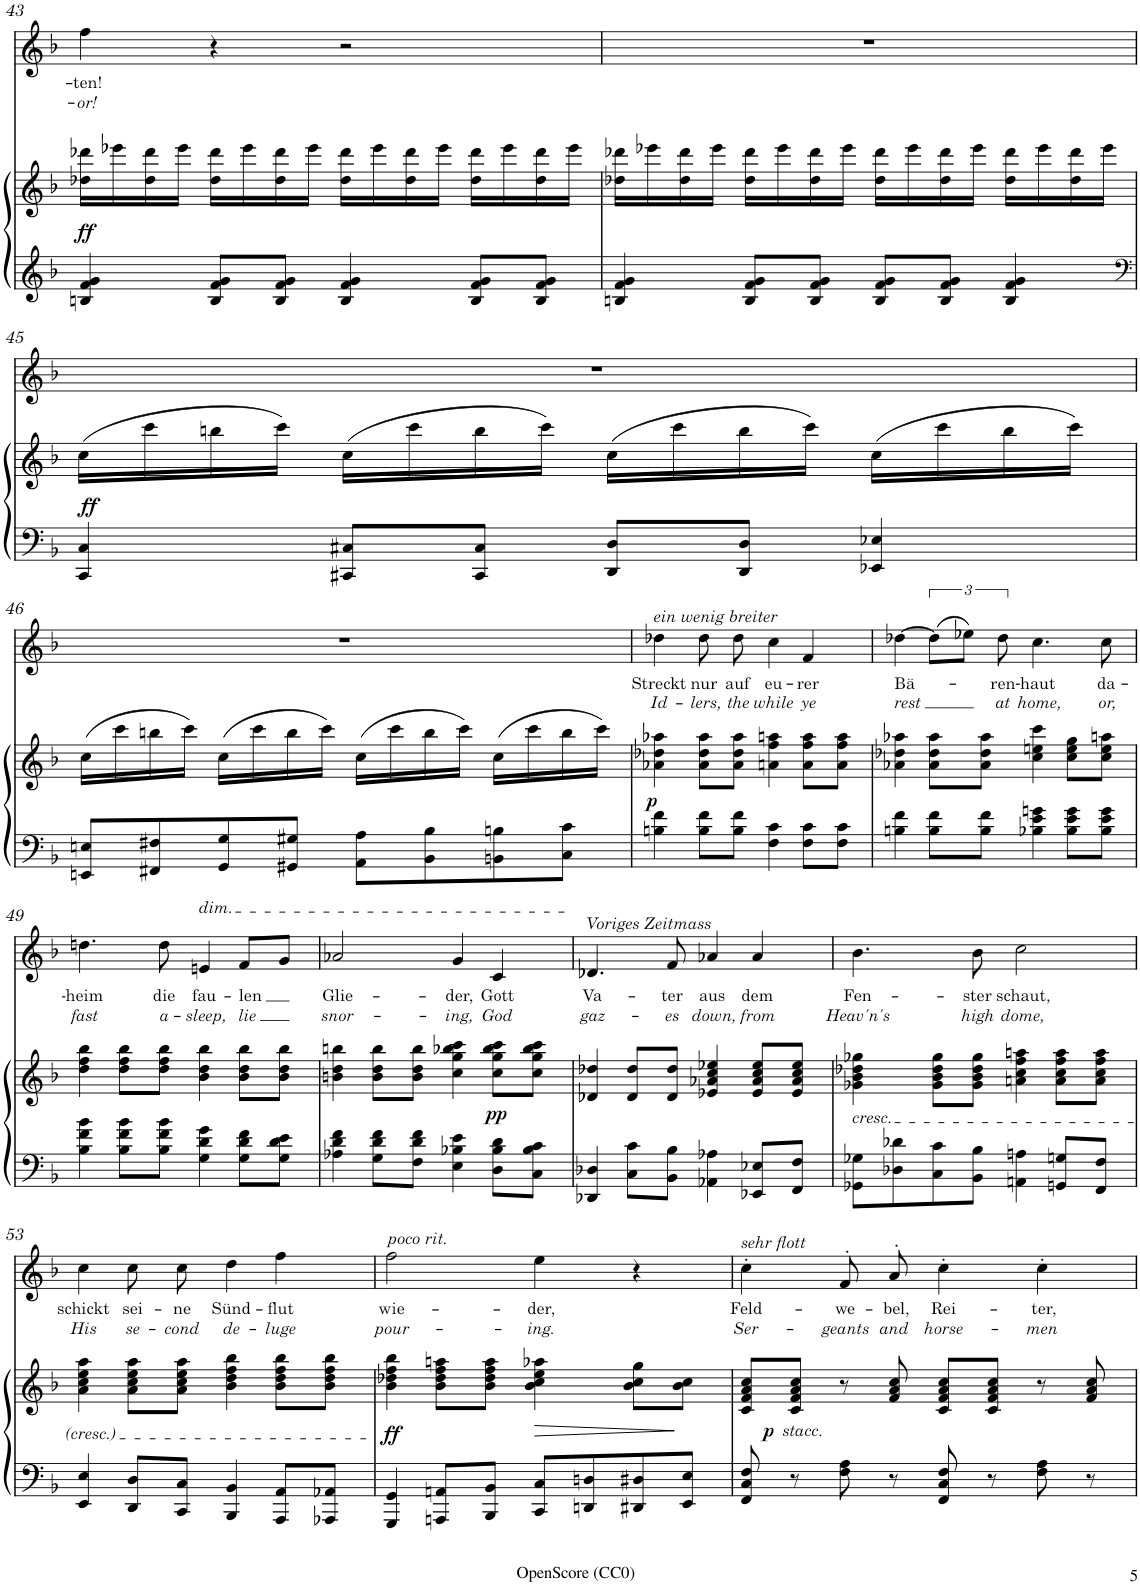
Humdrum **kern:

**kern	**kern	**dynam	**kern	**text	**text
*part2	*part2	*part2	*part1	*part1	*part1
*staff3	*staff2	*staff2/3	*staff1	*staff1	*staff1
*I"Piano	*	*	*I"Voice	*	*
*I'Pno	*	*	*	*	*
!!LO:PB:g=z
*clefG2	*clefG2	*	*clefG2	*	*
*k[b-]	*k[b-]	*	*k[b-]	*	*
*M4/4	*M4/4	*	*M4/4	*	*
=43	=43	=43	=43	=43	=43
!	!	!LO:DY:b	!	!LO:LY:b	!LO:LY:b
4Bn/ 4f/ 4g/	16dd-X\ 16ddd-X\LL	ff	4ff\	ten!	or!
.	16eee-X\	.	.	.	.
.	16dd-\ 16ddd-\	.	.	.	.
.	16eee-\JJ	.	.	.	.
8B/ 8f/ 8g/L	16dd-\ 16ddd-\LL	.	4r	.	.
.	16eee-\	.	.	.	.
8B/ 8f/ 8g/J	16dd-\ 16ddd-\	.	.	.	.
.	16eee-\JJ	.	.	.	.
4B/ 4f/ 4g/	16dd-\ 16ddd-\LL	.	2r	.	.
.	16eee-\	.	.	.	.
.	16dd-\ 16ddd-\	.	.	.	.
.	16eee-\JJ	.	.	.	.
8B/ 8f/ 8g/L	16dd-\ 16ddd-\LL	.	.	.	.
.	16eee-\	.	.	.	.
8B/ 8f/ 8g/J	16dd-\ 16ddd-\	.	.	.	.
.	16eee-\JJ	.	.	.	.
=44	=44	=44	=44	=44	=44
4Bn/ 4f/ 4g/	16dd-X\ 16ddd-X\LL	.	1r	.	.
.	16eee-X\	.	.	.	.
.	16dd-\ 16ddd-\	.	.	.	.
.	16eee-\JJ	.	.	.	.
8B/ 8f/ 8g/L	16dd-\ 16ddd-\LL	.	.	.	.
.	16eee-\	.	.	.	.
8B/ 8f/ 8g/J	16dd-\ 16ddd-\	.	.	.	.
.	16eee-\JJ	.	.	.	.
8B/ 8f/ 8g/L	16dd-\ 16ddd-\LL	.	.	.	.
.	16eee-\	.	.	.	.
8B/ 8f/ 8g/J	16dd-\ 16ddd-\	.	.	.	.
.	16eee-\JJ	.	.	.	.
4B/ 4f/ 4g/	16dd-\ 16ddd-\LL	.	.	.	.
.	16eee-\	.	.	.	.
.	16dd-\ 16ddd-\	.	.	.	.
.	16eee-\JJ	.	.	.	.
!!LO:LB:g=z
=45	=45	=45	=45	=45	=45
*clefF4	*	*	*	*	*
!	!	!LO:DY:b	!	!	!
4CC/ 4C/	(16cc\LL	ff	1r	.	.
.	16ccc\	.	.	.	.
.	16bbn\	.	.	.	.
.	16ccc\JJ)	.	.	.	.
8CC#X/ 8C#X/L	(16cc\LL	.	.	.	.
.	16ccc\	.	.	.	.
8CC#/ 8C#/J	16bb\	.	.	.	.
.	16ccc\JJ)	.	.	.	.
8DD/ 8D/L	(16cc\LL	.	.	.	.
.	16ccc\	.	.	.	.
8DD/ 8D/J	16bb\	.	.	.	.
.	16ccc\JJ)	.	.	.	.
4EE-X/ 4E-X/	(16cc\LL	.	.	.	.
.	16ccc\	.	.	.	.
.	16bb\	.	.	.	.
.	16ccc\JJ)	.	.	.	.
!!LO:LB:g=z
=46	=46	=46	=46	=46	=46
8EEn/ 8En/L	(>16cc\LL	.	1r	.	.
.	16ccc\	.	.	.	.
8FF#X/ 8F#X/	16bbn\	.	.	.	.
.	16ccc\JJ)	.	.	.	.
8GG/ 8G/	(>16cc\LL	.	.	.	.
.	16ccc\	.	.	.	.
8GG#X/ 8G#X/J	16bb\	.	.	.	.
.	16ccc\JJ)	.	.	.	.
8AA\ 8A\L	(>16cc\LL	.	.	.	.
.	16ccc\	.	.	.	.
8BB-\ 8B-\	16bb\	.	.	.	.
.	16ccc\JJ)	.	.	.	.
8BBn\ 8Bn\	(>16cc\LL	.	.	.	.
.	16ccc\	.	.	.	.
8C\ 8c\J	16bb\	.	.	.	.
.	16ccc\JJ)	.	.	.	.
=47	=47	=47	=47	=47	=47
!	!	!	!LO:TX:a:i:t=ein wenig breiter	!	!
!	!	!LO:DY:b	!	!LO:LY:b	!LO:LY:b
4Bn\ 4f\	4a-X\ 4dd-X\ 4aa-X\	p	4dd-X\	-Streckt	-Id-
!	!	!	!	!LO:LY:b	!LO:LY:b
8B\ 8f\L	8a-\ 8dd-\ 8aa-\L	.	8dd-\	nur	-lers,
!	!	!	!	!LO:LY:b	!LO:LY:b
8B\ 8f\J	8a-\ 8dd-\ 8aa-\J	.	8dd-\	auf	the
!	!	!	!	!LO:LY:b	!LO:LY:b
4F\ 4c\	4an\ 4ff\ 4aan\	.	4cc\	eu-	while
!	!	!	!	!LO:LY:b	!LO:LY:b
8F\ 8c\L	8a\ 8ff\ 8aa\L	.	4f/	-rer	ye
8F\ 8c\J	8a\ 8ff\ 8aa\J	.	.	.	.
=48	=48	=48	=48	=48	=48
!	!	!	!	!LO:LY:b	!LO:LY:b
4Bn\ 4f\	4a-X\ 4dd-X\ 4aa-X\	.	[4dd-X\	Bä-	rest
8B\ 8f\L	8a-\ 8dd-\ 8aa-\L	.	(12dd-\L]	.	.
.	.	.	12ee-X\J)	.	.
8B\ 8f\J	8a-\ 8dd-\ 8aa-\J	.	.	.	.
!	!	!	!	!LO:LY:b	!LO:LY:b
.	.	.	12dd-\	-ren-	at
!	!	!	!	!LO:LY:b	!LO:LY:b
4B-X\ 4e\ 4gn\	4cc\ 4een\ 4ccc\	.	4.cc\	-haut	home,
8B-\ 8e\ 8g\L	8cc\ 8ee\ 8gg\L	.	.	.	.
!	!	!	!	!LO:LY:b	!LO:LY:b
8B-\ 8e\ 8g\J	8cc\ 8ee\ 8aan\J	.	8cc\	da-	or,
!!LO:LB:g=z
=49	=49	=49	=49	=49	=49
!	!	!	!	!LO:LY:b	!LO:LY:b
4B-\ 4f\ 4b-\	4dd\ 4ff\ 4bb-\	.	4.ddn\	-heim	fast
8B-\ 8f\ 8b-\L	8dd\ 8ff\ 8bb-\L	.	.	.	.
!	!	!	!	!LO:LY:b	!LO:LY:b
8B-\ 8f\ 8b-\J	8dd\ 8ff\ 8bb-\J	.	8dd\	die	a-
!	!	!	!LO:TX:a:i:t=dim.	!	!
!	!	!	!	!LO:LY:b	!LO:LY:b
4G\ 4d\ 4g\	4b-\ 4dd\ 4bb-\	.	4en/	fau-	-sleep,
!	!	!	!	!LO:LY:b	!LO:LY:b
8G\ 8d\ 8f\L	8b-\ 8dd\ 8bb-\L	.	8f/L	-len	lie
8G\ 8d\ 8e\J	8b-\ 8dd\ 8bb-\J	.	8g/J	.	.
=50	=50	=50	=50	=50	=50
!	!	!	!	!LO:LY:b	!LO:LY:b
4A-X\ 4d\ 4f\	4bn\ 4dd\ 4bbn\	.	2a-X/	Glie-	snor-
8G\ 8d\ 8f\L	8b\ 8dd\ 8bb\L	.	.	.	.
8F\ 8d\ 8f\J	8b\ 8dd\ 8bb\J	.	.	.	.
!	!	!	!	!LO:LY:b	!LO:LY:b
4E\ 4B-X\ 4e\	4cc\ 4gg\ 4bb-X\ 4ccc\	.	4g/	-der,	-ing,
!	!	!LO:DY:b	!	!LO:LY:b	!LO:LY:b
8D\ 8B-\ 8d\L	8cc\ 8gg\ 8bb-\ 8ccc\L	pp	4c/	Gott	God
8C\ 8B-\ 8c\J	8cc\ 8gg\ 8bb-\ 8ccc\J	.	.	.	.
=51	=51	=51	=51	=51	=51
!	!	!	!LO:TX:a:i:t=Voriges Zeitmass	!	!
!	!	!	!	!LO:LY:b	!LO:LY:b
4DD-X/ 4D-X/	4d-X/ 4dd-X/	.	4.d-X/	Va-	gaz-
8C\ 8c\L	8d-/ 8dd-/L	.	.	.	.
!	!	!	!	!LO:LY:b	!LO:LY:b
8BB-\ 8B-\J	8d-/ 8dd-/J	.	8f/	-ter	-es
!	!	!	!	!LO:LY:b	!LO:LY:b
4AA-X\ 4A-X\	4e-X/ 4a-X/ 4cc/ 4ee-X/	.	4a-X/	aus	down,
!	!	!	!	!LO:LY:b	!LO:LY:b
8EE-X/ 8E-X/L	8e-/ 8a-/ 8cc/ 8ee-/L	.	4a-/	dem	from
8FF/ 8F/J	8e-/ 8a-/ 8cc/ 8ee-/J	.	.	.	.
=52	=52	=52	=52	=52	=52
!	!LO:TX:b:i:t=cresc.	!	!	!	!
!	!	!	!	!LO:LY:b	!LO:LY:b
8GG-X\ 8G-X\L	4g-X\ 4b-\ 4dd-X\ 4gg-X\	.	4.b-\	Fen-	Heav'n's
8D-X\ 8d-X\	.	.	.	.	.
8C\ 8c\	8g-\ 8b-\ 8dd-\ 8gg-\L	.	.	.	.
!	!	!	!	!LO:LY:b	!LO:LY:b
8BB-\ 8B-\J	8g-\ 8b-\ 8dd-\ 8gg-\J	.	8b-\	-ster	high
!	!	!	!	!LO:LY:b	!LO:LY:b
4AAn\ 4An\	4an\ 4cc\ 4ff\ 4aan\	.	2cc\	schaut,	dome,
8GGn/ 8Gn/L	8a\ 8cc\ 8ff\ 8aa\L	.	.	.	.
8FF/ 8F/J	8a\ 8cc\ 8ff\ 8aa\J	.	.	.	.
!!LO:LB:g=z
=53	=53	=53	=53	=53	=53
!	!	!	!	!LO:LY:b	!LO:LY:b
4EE/ 4E/	4a\ 4cc\ 4ee\ 4aa\	.	4cc\	schickt	His
!	!	!	!	!LO:LY:b	!LO:LY:b
8DD/ 8D/L	8a\ 8cc\ 8ee\ 8aa\L	.	8cc\	sei-	se-
!	!	!	!	!LO:LY:b	!LO:LY:b
8CC/ 8C/J	8a\ 8cc\ 8ee\ 8aa\J	.	8cc\	-ne	-cond
!	!	!	!	!LO:LY:b	!LO:LY:b
4BBB-/ 4BB-/	4b-\ 4dd\ 4ff\ 4bb-\	.	4dd\	Sünd-	de-
!	!	!	!	!LO:LY:b	!LO:LY:b
8AAA/ 8AA/L	8b-\ 8dd\ 8ff\ 8bb-\L	.	4ff\	-flut	-luge
8AAA-X/ 8AA-X/J	8b-\ 8dd\ 8ff\ 8bb-\J	.	.	.	.
=54	=54	=54	=54	=54	=54
!	!	!	!LO:TX:a:i:t=poco rit.	!	!
!	!	!LO:DY:b	!	!LO:LY:b	!LO:LY:b
4GGG/ 4GG/	4b-\ 4dd-X\ 4ff\ 4bb-\	ff	2ff\	wie-	pour-
8AAAn/ 8AAn/L	8b-\ 8dd-\ 8ff\ 8aan\L	.	.	.	.
8BBB-/ 8BB-/J	8b-\ 8dd-\ 8ff\ 8aa\J	.	.	.	.
!	!	!LO:HP:b	!	!LO:LY:b	!LO:LY:b
8CC/ 8C/L	4b-\ 4cc\ 4ee\ 4aa-X\	>	4ee\	-der,	-ing.
8DDn/ 8Dn/	.	.	.	.	.
8DD#X/ 8D#X/	8b-\ 8cc\ 8gg\L	.	4r	.	.
8EE/ 8E/J	8b-\ 8cc\J	]	.	.	.
=55	=55	=55	=55	=55	=55
!	!	!	!LO:TX:a:i:t=sehr flott	!	!
!	!	!LO:DY:b	!	!LO:LY:b	!LO:LY:b
!	!	!LO:DY:n=1:b	!	!	!
8FF/' 8C/' 8F/'	8c/' 8f/' 8a/' 8cc/'L	p other-dynamics	4cc'\	Feld-	Ser-
8r	8c/' 8f/' 8a/' 8cc/'J	.	.	.	.
!	!	!	!	!LO:LY:b	!LO:LY:b
8F\' 8A\'	8r	.	8f'>/	-we-	-geants
!	!	!	!	!LO:LY:b	!LO:LY:b
8r	8f/' 8a/' 8cc/'	.	8a'>/	-bel,	and
!	!	!	!	!LO:LY:b	!LO:LY:b
8FF/' 8C/' 8F/'	8c/' 8f/' 8a/' 8cc/'L	.	4cc'\	Rei-	horse-
8r	8c/' 8f/' 8a/' 8cc/'J	.	.	.	.
!	!	!	!	!LO:LY:b	!LO:LY:b
8F\' 8A\'	8r	.	4cc'\	-ter,	-men
8r	8f/' 8a/' 8cc/'	.	.	.	.
=	=	=	=	=	=
*-	*-	*-	*-	*-	*-
